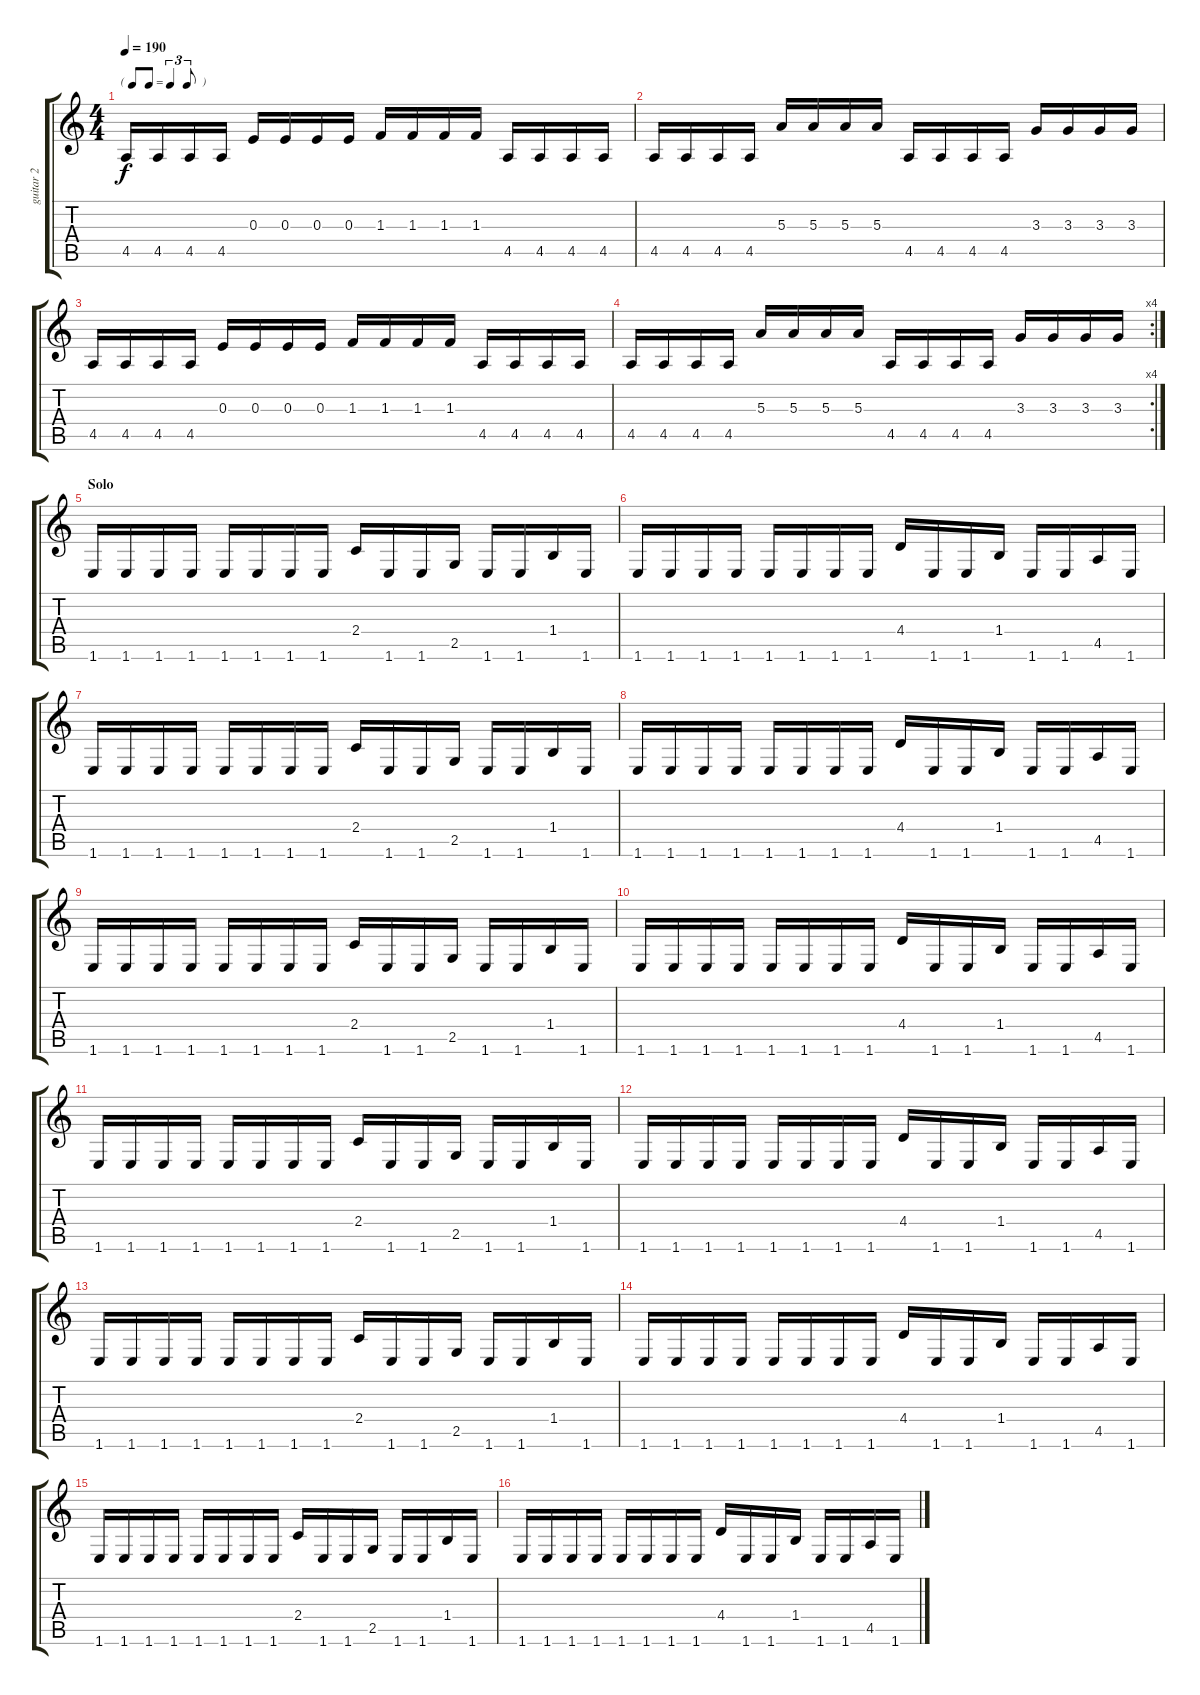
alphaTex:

\track ("guitar 2" "guitar 2") {instrument distortionguitar}
\staff {score tabs}
\tuning (Db4 Ab3 E3 Bb2 F2 Eb2) {hide}
\ts (4 4)
\tf triplet8th
\tempo 190
\clef g2
\ks c
4.5.16{dy f} 4.5.16 4.5.16 4.5.16 0.3.16 0.3.16 0.3.16 0.3.16 1.3.16 1.3.16 1.3.16 1.3.16 4.5.16 4.5.16 4.5.16 4.5.16 |
4.5.16 4.5.16 4.5.16 4.5.16 5.3.16 5.3.16 5.3.16 5.3.16 4.5.16 4.5.16 4.5.16 4.5.16 3.3.16 3.3.16 3.3.16 3.3.16 |
4.5.16 4.5.16 4.5.16 4.5.16 0.3.16 0.3.16 0.3.16 0.3.16 1.3.16 1.3.16 1.3.16 1.3.16 4.5.16 4.5.16 4.5.16 4.5.16 |
\rc 4
4.5.16 4.5.16 4.5.16 4.5.16 5.3.16 5.3.16 5.3.16 5.3.16 4.5.16 4.5.16 4.5.16 4.5.16 3.3.16 3.3.16 3.3.16 3.3.16 |
\section ("" "Solo")
1.6.16 1.6.16 1.6.16 1.6.16 1.6.16 1.6.16 1.6.16 1.6.16 2.4.16 1.6.16 1.6.16 2.5.16 1.6.16 1.6.16 1.4.16 1.6.16 |
1.6.16 1.6.16 1.6.16 1.6.16 1.6.16 1.6.16 1.6.16 1.6.16 4.4.16 1.6.16 1.6.16 1.4.16 1.6.16 1.6.16 4.5.16 1.6.16 |
1.6.16 1.6.16 1.6.16 1.6.16 1.6.16 1.6.16 1.6.16 1.6.16 2.4.16 1.6.16 1.6.16 2.5.16 1.6.16 1.6.16 1.4.16 1.6.16 |
1.6.16 1.6.16 1.6.16 1.6.16 1.6.16 1.6.16 1.6.16 1.6.16 4.4.16 1.6.16 1.6.16 1.4.16 1.6.16 1.6.16 4.5.16 1.6.16 |
1.6.16 1.6.16 1.6.16 1.6.16 1.6.16 1.6.16 1.6.16 1.6.16 2.4.16 1.6.16 1.6.16 2.5.16 1.6.16 1.6.16 1.4.16 1.6.16 |
1.6.16 1.6.16 1.6.16 1.6.16 1.6.16 1.6.16 1.6.16 1.6.16 4.4.16 1.6.16 1.6.16 1.4.16 1.6.16 1.6.16 4.5.16 1.6.16 |
1.6.16 1.6.16 1.6.16 1.6.16 1.6.16 1.6.16 1.6.16 1.6.16 2.4.16 1.6.16 1.6.16 2.5.16 1.6.16 1.6.16 1.4.16 1.6.16 |
1.6.16 1.6.16 1.6.16 1.6.16 1.6.16 1.6.16 1.6.16 1.6.16 4.4.16 1.6.16 1.6.16 1.4.16 1.6.16 1.6.16 4.5.16 1.6.16 |
1.6.16 1.6.16 1.6.16 1.6.16 1.6.16 1.6.16 1.6.16 1.6.16 2.4.16 1.6.16 1.6.16 2.5.16 1.6.16 1.6.16 1.4.16 1.6.16 |
1.6.16 1.6.16 1.6.16 1.6.16 1.6.16 1.6.16 1.6.16 1.6.16 4.4.16 1.6.16 1.6.16 1.4.16 1.6.16 1.6.16 4.5.16 1.6.16 |
1.6.16 1.6.16 1.6.16 1.6.16 1.6.16 1.6.16 1.6.16 1.6.16 2.4.16 1.6.16 1.6.16 2.5.16 1.6.16 1.6.16 1.4.16 1.6.16 |
1.6.16 1.6.16 1.6.16 1.6.16 1.6.16 1.6.16 1.6.16 1.6.16 4.4.16 1.6.16 1.6.16 1.4.16 1.6.16 1.6.16 4.5.16 1.6.16
